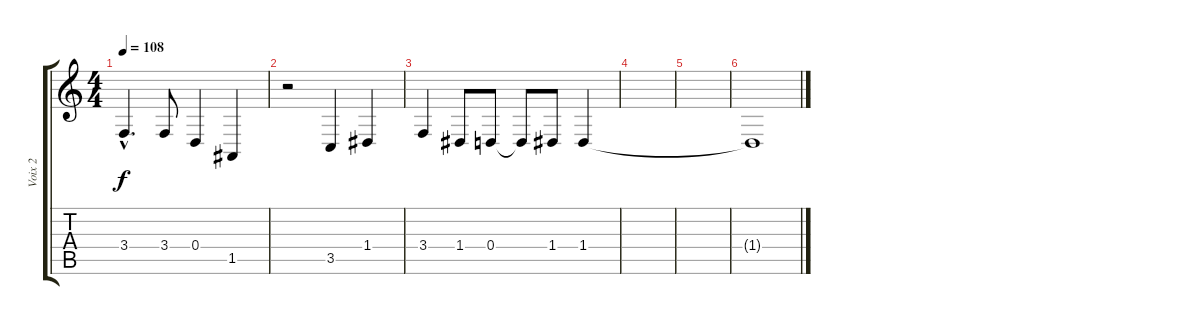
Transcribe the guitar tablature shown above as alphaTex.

\track ("Voix 2" "Voix 2") {instrument lead6voice}
\staff {score tabs}
\tuning (E4 B3 G3 D3 A2 E2) {hide}
\ts (4 4)
\tempo 108
\clef g2
\ks c
3.4{hac}.4{d dy f} 3.4.8 0.4.4 1.5.4 |
r.2 3.5.4 1.4.4 |
3.4.4 1.4.8 0.4.8 0.4{t}.8 1.4.8 1.4.4 |
|
|
1.4{t}.1
